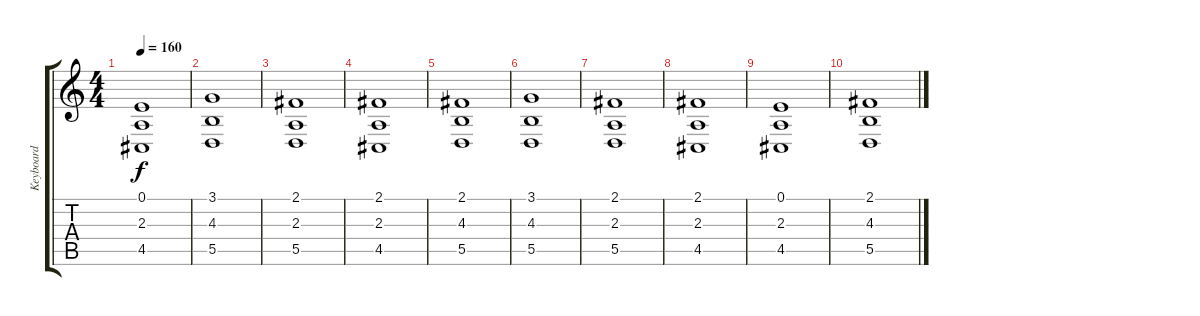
\track ("Keyboard" "Keyboard") {instrument harpsichord}
\staff {score tabs}
\tuning (E4 B3 G3 D3 A2 E2) {hide}
\ts (4 4)
\tempo 160
\clef g2
\ks c
(0.1 2.3 4.5).1{dy f} |
(3.1 4.3 5.5).1 |
(2.1 2.3 5.5).1 |
(2.1 2.3 4.5).1 |
(2.1 4.3 5.5).1 |
(3.1 4.3 5.5).1 |
(2.1 2.3 5.5).1 |
(2.1 2.3 4.5).1 |
(0.1 2.3 4.5).1 |
(2.1 4.3 5.5).1
